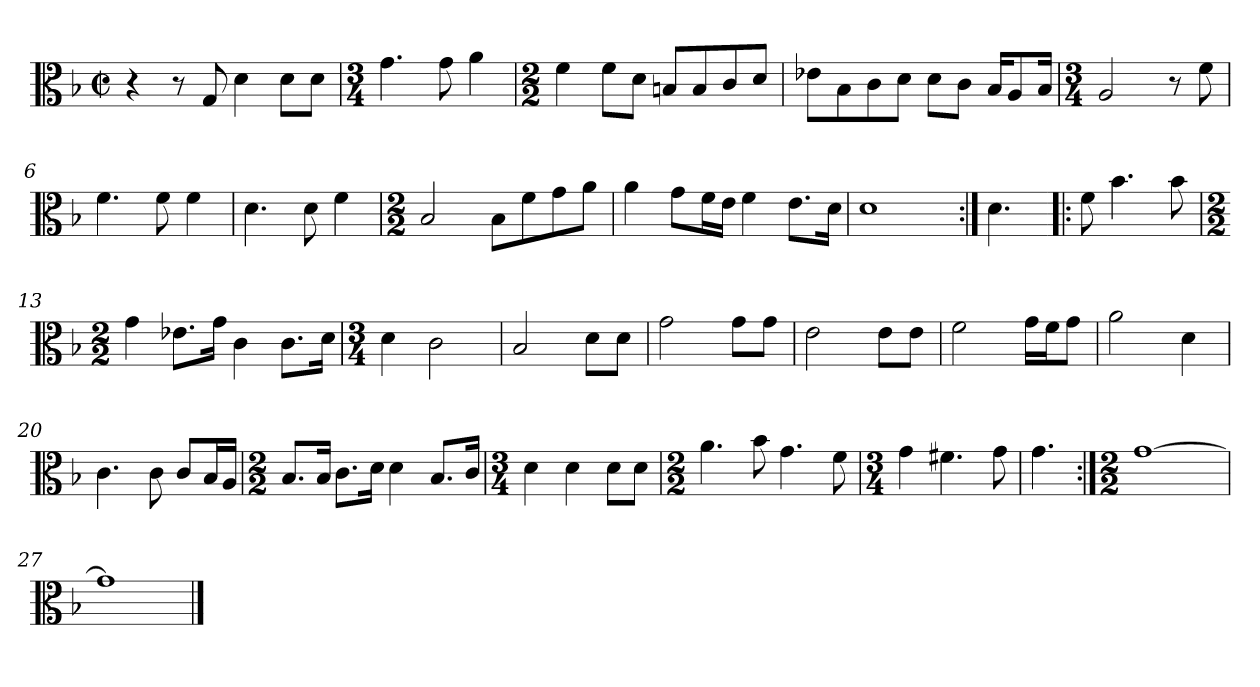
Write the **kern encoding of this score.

**kern
*part1
*staff1
*clefC3
*k[b-]
*F:
*M2/2
*met(c|)
=1
4r
8r
8G/
4d\
8d\L
8d\J
=2
*M3/4
4.g\
8g\
4a\
=3
*M2/2
4f\
8f\L
8d\J
8Bn/L
8B/
8c/
8d/J
=4
8e-X\L
8B-\
8c\
8d\J
8d\L
8c\J
16B-/KL
8A/
16B-/Jk
=5
*M3/4
2A/
8r
8f\
!!LO:LB:g=z
=6
4.f\
8f\
4f\
=7
4.d\
8d\
4f\
=8
*M2/2
2B-/
8B-\L
8f\
8g\
8a\J
=9
4a\
8g\L
16f\L
16e\JJ
4f\
8.e\L
16d\Jk
=10
1d
=11:|!
4.d\
=12!|:
8f\
4.b-\
8b-\
!!LO:LB:g=z
=13
*M2/2
4g\
8.e-X\L
16g\Jk
4c\
8.c\L
16d\Jk
=14
*M3/4
4d\
2c\
=15
2B-/
8d\L
8d\J
=16
2g\
8g\L
8g\J
=17
2e\
8e\L
8e\J
=18
2f\
16g\LL
16f\J
8g\J
=19
2a\
4d\
!!LO:LB:g=z
=20
4.c\
8c\
8c/L
16B-/L
16A/JJ
=21
*M2/2
8.B-/L
16B-/Jk
8.c\L
16d\Jk
4d\
8.B-/L
16c/Jk
=22
*M3/4
4d\
4d\
8d\L
8d\J
!!LO:LB:g=z
=23
*M2/2
4.a\
8b-\
4.g\
8f\
=24
*M3/4
4g\
4.f#X\
8g\
=25
4.g\
=26:|!
*M2/2
[1g
=27
1g]
==
*-
